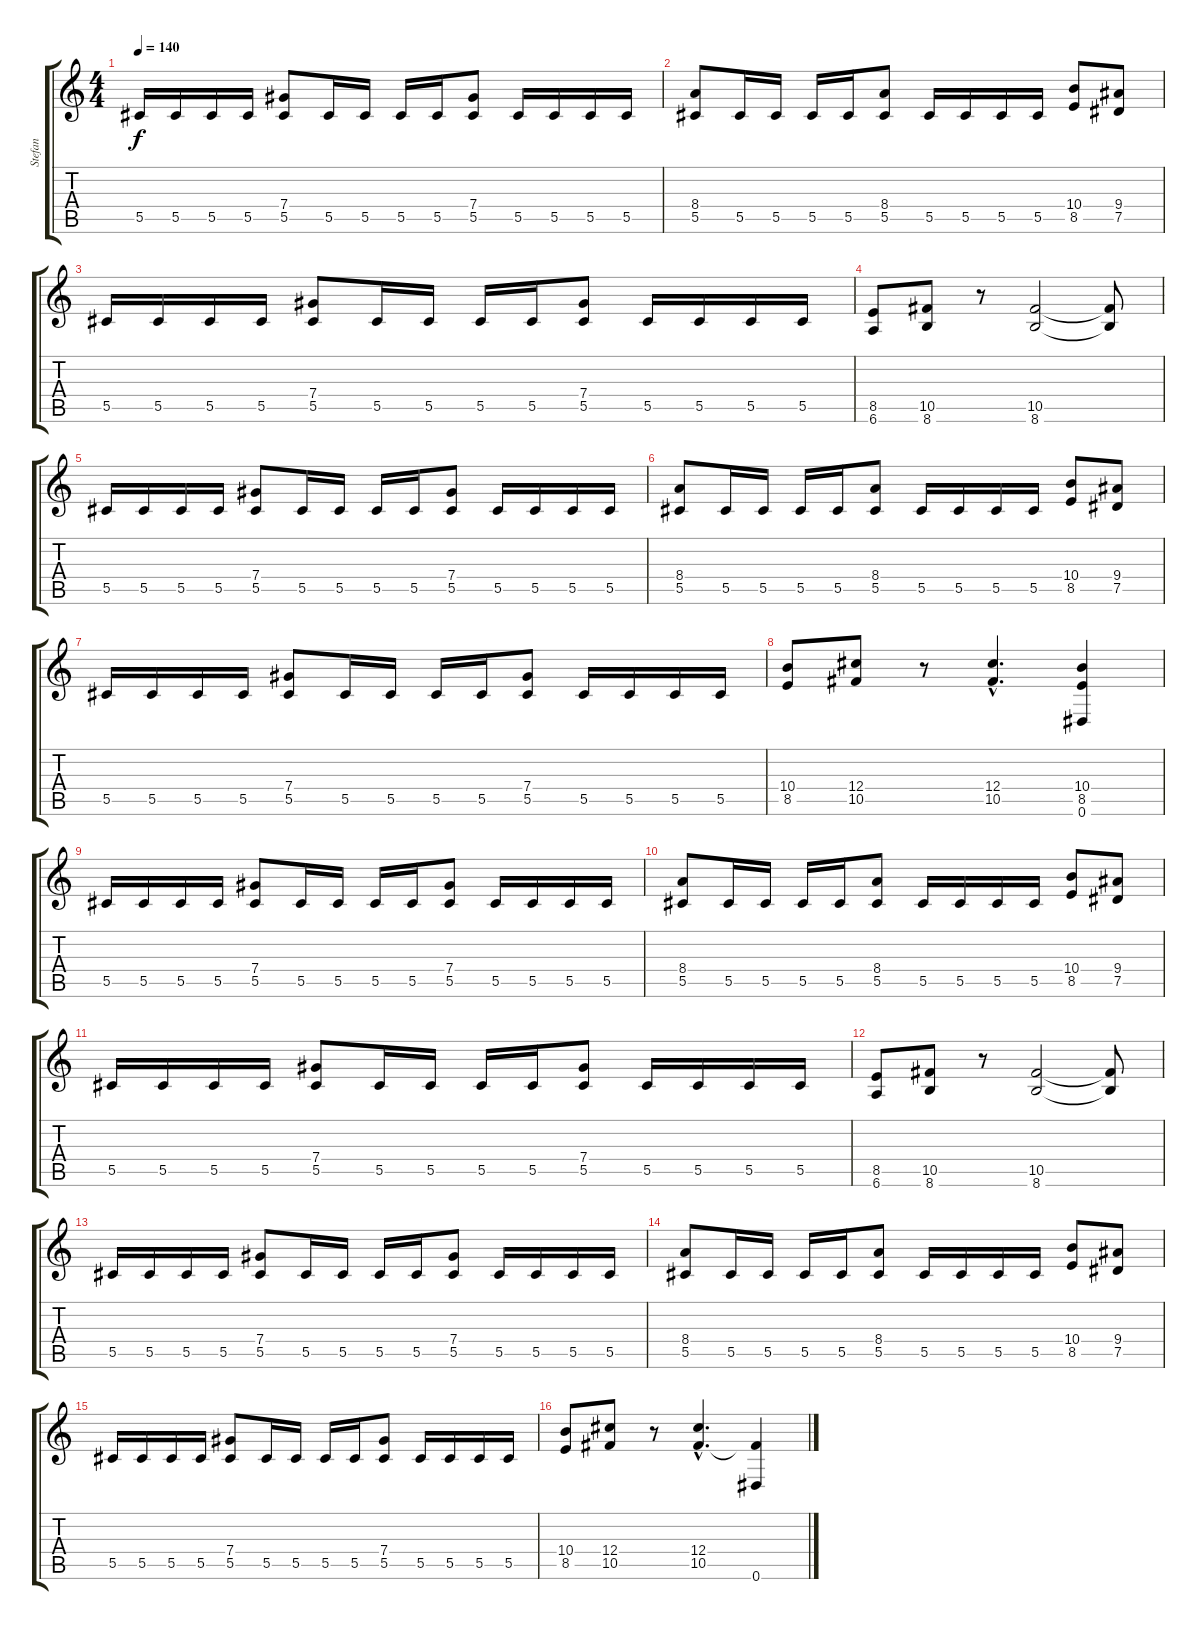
\track ("Stefan" "Stefan") {instrument overdrivenguitar}
\staff {score tabs}
\tuning (Eb4 Bb3 Gb3 Db3 Ab2 Eb2) {hide}
\ts (4 4)
\tempo 140
\clef g2
\ks c
5.5.16{dy f instrument overdrivenguitar} 5.5.16 5.5.16 5.5.16 (7.4 5.5).8 5.5.16 5.5.16 5.5.16 5.5.16 (7.4 5.5).8 5.5.16 5.5.16 5.5.16 5.5.16 |
(8.4 5.5).8 5.5.16 5.5.16 5.5.16 5.5.16 (8.4 5.5).8 5.5.16 5.5.16 5.5.16 5.5.16 (10.4 8.5).8 (9.4 7.5).8 |
5.5.16 5.5.16 5.5.16 5.5.16 (7.4 5.5).8 5.5.16 5.5.16 5.5.16 5.5.16 (7.4 5.5).8 5.5.16 5.5.16 5.5.16 5.5.16 |
(8.5 6.6).8 (10.5 8.6).8 r.8 (10.5 8.6).2 (10.5{t} 8.6{t}).8 |
5.5.16 5.5.16 5.5.16 5.5.16 (7.4 5.5).8 5.5.16 5.5.16 5.5.16 5.5.16 (7.4 5.5).8 5.5.16 5.5.16 5.5.16 5.5.16 |
(8.4 5.5).8 5.5.16 5.5.16 5.5.16 5.5.16 (8.4 5.5).8 5.5.16 5.5.16 5.5.16 5.5.16 (10.4 8.5).8 (9.4 7.5).8 |
5.5.16 5.5.16 5.5.16 5.5.16 (7.4 5.5).8 5.5.16 5.5.16 5.5.16 5.5.16 (7.4 5.5).8 5.5.16 5.5.16 5.5.16 5.5.16 |
(10.4 8.5).8 (12.4 10.5).8 r.8 (12.4{hac} 10.5{hac}).4{d} (10.4 8.5 0.6).4 |
5.5.16 5.5.16 5.5.16 5.5.16 (7.4 5.5).8 5.5.16 5.5.16 5.5.16 5.5.16 (7.4 5.5).8 5.5.16 5.5.16 5.5.16 5.5.16 |
(8.4 5.5).8 5.5.16 5.5.16 5.5.16 5.5.16 (8.4 5.5).8 5.5.16 5.5.16 5.5.16 5.5.16 (10.4 8.5).8 (9.4 7.5).8 |
5.5.16 5.5.16 5.5.16 5.5.16 (7.4 5.5).8 5.5.16 5.5.16 5.5.16 5.5.16 (7.4 5.5).8 5.5.16 5.5.16 5.5.16 5.5.16 |
(8.5 6.6).8 (10.5 8.6).8 r.8 (10.5 8.6).2 (10.5{t} 8.6{t}).8 |
5.5.16 5.5.16 5.5.16 5.5.16 (7.4 5.5).8 5.5.16 5.5.16 5.5.16 5.5.16 (7.4 5.5).8 5.5.16 5.5.16 5.5.16 5.5.16 |
(8.4 5.5).8 5.5.16 5.5.16 5.5.16 5.5.16 (8.4 5.5).8 5.5.16 5.5.16 5.5.16 5.5.16 (10.4 8.5).8 (9.4 7.5).8 |
5.5.16 5.5.16 5.5.16 5.5.16 (7.4 5.5).8 5.5.16 5.5.16 5.5.16 5.5.16 (7.4 5.5).8 5.5.16 5.5.16 5.5.16 5.5.16 |
(10.4 8.5).8 (12.4 10.5).8 r.8 (12.4{hac} 10.5{hac}).4{d} (10.5{t} 0.6).4
